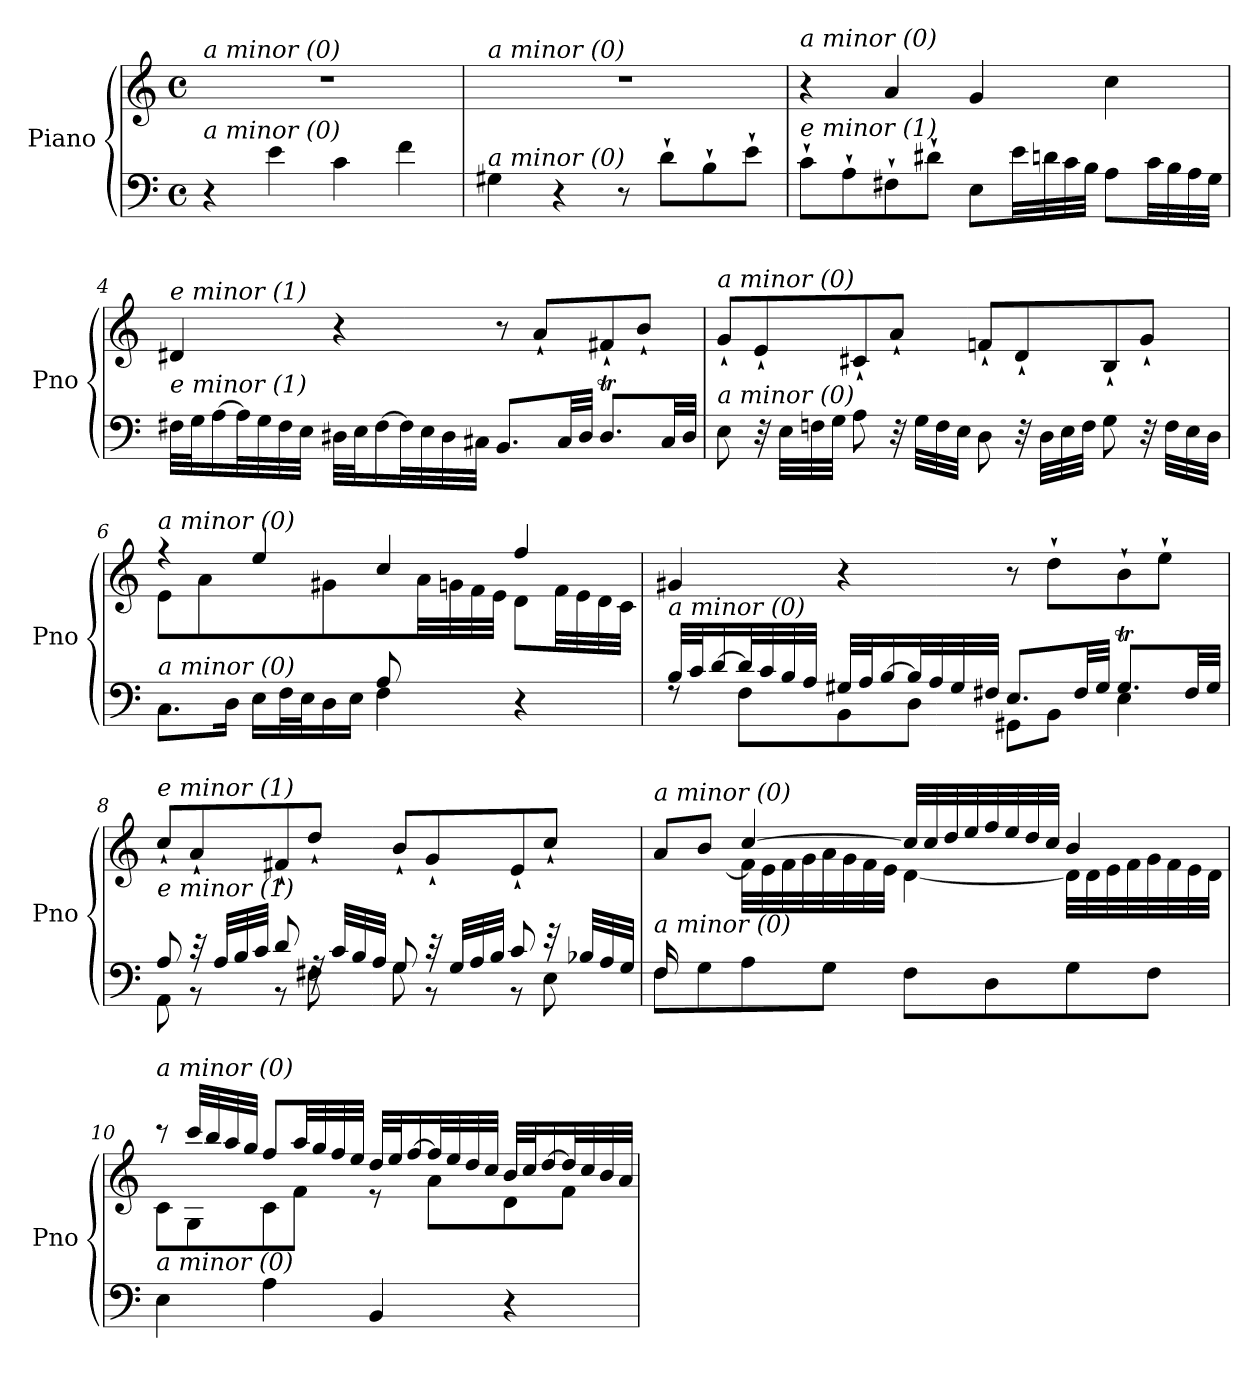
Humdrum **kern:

**kern	**kern
*part1	*part1
*staff2	*staff1
*I"Piano	*
*I'Pno	*
*clefF4	*clefG2
*k[]	*k[]
*M4/4	*M4/4
*met(c)	*met(c)
=1	=1
!	!LO:TX:i:t=a minor (0)
!LO:TX:i:t=a minor (0)	!
4r	1r
4e\	.
4c\	.
4f\	.
=2	=2
!	!LO:TX:i:t=a minor (0)
!LO:TX:i:t=a minor (0)	!
4G#X\	1r
4r	.
8r	.
8d`\L	.
8B`\	.
8e`\J	.
=3	=3
!	!LO:TX:i:t=a minor (0)
!LO:TX:i:t=e minor (1)	!
8c`\L	4r
8A`\	.
8F#X`\	4a/
8d#X`\J	.
8E\L	4g/
32e\LL	.
32dn\	.
32c\	.
32B\JJJ	.
8A\L	4cc\
32c\LL	.
32B\	.
32A\	.
32G\JJJ	.
!!LO:LB:g=z
=4	=4
!	!LO:TX:i:t=e minor (1)
!LO:TX:i:t=e minor (1)	!
32F#X\LLL	4d#X/
32G\J	.
[16A\	.
32A\L]	.
32G\	.
32F#\	.
32E\JJJ	.
32D#X\LLL	4r
32E\J	.
[16F#\	.
32F#\L]	.
32E\	.
32D#\	.
32C#X\JJJ	.
8.BB/L	8r
.	8a`/L
32C#/LL	.
32D#/JJJ	.
8.D#t/L	8f#X`/
.	8b`/J
32C#/LL	.
32D#/JJJ	.
=5	=5
!	!LO:TX:i:t=a minor (0)
!LO:TX:i:t=a minor (0)	!
8E\	8g`/L
32r	8e`/
32E\LLL	.
32Fn\	.
32G\JJJ	.
8A\	8c#X`/
32r	8a`/J
32G\LLL	.
32F\	.
32E\JJJ	.
8D\	8fn`/L
32r	8d`/
32D\LLL	.
32E\	.
32F\JJJ	.
8G\	8B`/
32r	8g`/J
32F\LLL	.
32E\	.
32D\JJJ	.
!!LO:LB:g=z
=6	=6
*^	*^
!	!	!LO:TX:i:t=a minor (0)	!
!LO:TX:i:t=a minor (0)	!	!	!
2ryy	8.C\L	4r	8e\
.	.	.	4a\
.	16D\Jk	.	.
.	16E\LL	4ee/	.
.	32F\L	.	.
.	32E\J	.	.
.	16D\	.	8g#X\
.	16E\JJ	.	.
8A/L	4F\	4cc/	8ryy
4.ryy	.	.	32a\LL
.	.	.	32gn\
.	.	.	32f\
.	.	.	32e\JJJ
.	4r	4ff/	8d\L
.	.	.	32f\LL
.	.	.	32e\
.	.	.	32d\
.	.	.	32c\JJJ
=7	=7	=7	=7
!	!	!LO:TX:i:t=a minor (0)	!
!LO:TX:i:t=a minor (0)	!	!	!
*	*	*v	*v
32B/LLL	8rF	4g#X/
32c/J	.	.
[16d/	.	.
32d/L]	8F\L	.
32c/	.	.
32B/	.	.
32A/JJJ	.	.
32G#X/LLL	8BB\	4r
32A/J	.	.
[16B/	.	.
32B/L]	8D\J	.
32A/	.	.
32G#/	.	.
32F#X/JJJ	.	.
8.E/L	8GG#X\L	8r
.	8BB\J	8dd`\L
32F#/LL	.	.
32G#/JJJ	.	.
8.G#t/L	4E\	8b`\
.	.	8ee`\J
32F#/LL	.	.
32G#/JJJ	.	.
!!LO:LB:g=z
=8	=8	=8
!	!	!LO:TX:i:t=e minor (1)
!LO:TX:i:t=e minor (1)	!	!
8A/	8AA\	8cc`/L
32r	8r	8a`/
32A/LLL	.	.
32B/	.	.
32c/JJJ	.	.
8d/	8r	8f#X`/
32rF	8F#X\	8dd`/J
32c/LLL	.	.
32B/	.	.
32A/JJJ	.	.
8G/	8G\	8b`/L
32r	8r	8g`/
32G/LLL	.	.
32A/	.	.
32B/JJJ	.	.
8c/	8r	8e`/
32r	8E\	8cc`/J
32B-Xi/LLL	.	.
32A/	.	.
32G/JJJ	.	.
!!LO:LB:g=z
=9	=9	=9
*	*	*^
!	!	!LO:TX:i:t=a minor (0)	!
!LO:TX:i:t=a minor (0)	!	!	!
16F/KL	8F\L	8a/L	16ryy
2...ryy	.	.	8f\
.	8G\	8b/J	.
.	.	.	[16f\Jk
.	8A\	[4cc/	32f\LLL]
.	.	.	32e\
.	.	.	32f\
.	.	.	32g\
.	8G\J	.	32a\
.	.	.	32g\
.	.	.	32f\
.	.	.	32e\JJJ
.	8F\L	32cc/LLL]	[4d\
.	.	32cc/	.
.	.	32dd/	.
.	.	32ee/	.
.	8D\	32ff/	.
.	.	32ee/	.
.	.	32dd/	.
.	.	32cc/JJJ	.
.	8G\	4b/	32d\LLL]
.	.	.	32d\
.	.	.	32e\
.	.	.	32f\
.	8F\J	.	32g\
.	.	.	32f\
.	.	.	32e\
.	.	.	32d\JJJ
*v	*v	*	*
!!LO:PB:g=z	!!
=10	=10	=10
!	!LO:TX:i:t=a minor (0)	!
!LO:TX:i:t=a minor (0)	!	!
4E\	8r	8c\L
.	32ccc/LLL	8G\
.	32bb/	.
.	32aa/	.
.	32gg/JJJ	.
4A\	8ff/L	8c\
.	32aa/LL	8f\J
.	32gg/	.
.	32ff/	.
.	32ee/JJJ	.
4BB/	32dd/LLL	8r
.	32ee/J	.
.	[16ff/	.
.	32ff/L]	8a\L
.	32ee/	.
.	32dd/	.
.	32cc/JJJ	.
4r	32b/LLL	8d\
.	32cc/J	.
.	[16dd/	.
.	32dd/L]	8f\J
.	32cc/	.
.	32b/	.
.	32a/JJJ	.
*	*v	*v
=	=
*-	*-
